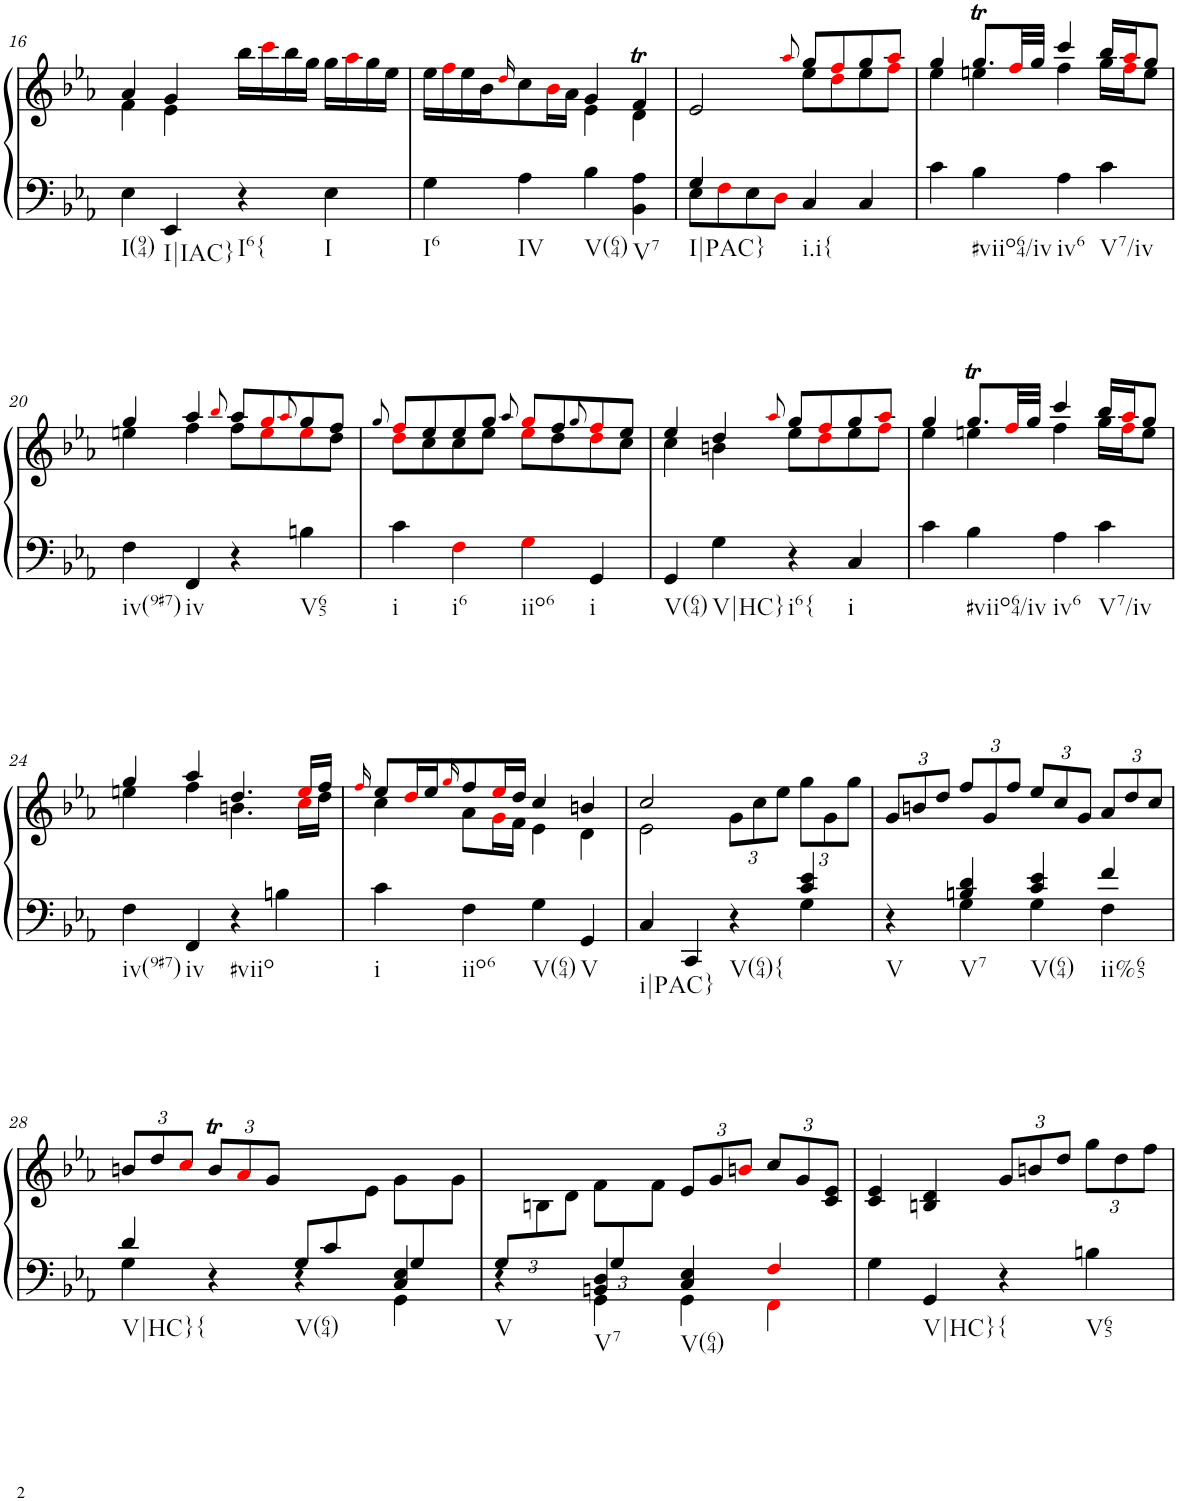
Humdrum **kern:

**kern	**kern
*part1	*part1
*staff2	*staff1
*I"Piano	*
*I'Pno.	*
!!LO:PB:g=z
*clefF4	*clefG2
*k[b-e-a-]	*k[b-e-a-]
*M2/2	*M2/2
*met(c|)	*met(c|)
=16	=16
*	*^
!LO:TX:b:t=I(94)	!	!
4E-\	4a-/	4f\
!LO:TX:b:t=I|IAC}	!	!
4EE-/	4g/	4e-\
!LO:TX:b:t=I6{	!	!
4r	16bb-\LL	2ryy
.	16ccci\	.
.	16bb-\	.
.	16gg\JJ	.
!LO:TX:b:t=I	!	!
4E-\	16gg\LL	.
.	16aa-i\	.
.	16gg\	.
.	16ee-\JJ	.
=17	=17	=17
!LO:TX:b:t=I6	!	!
4G\	16ee-\LL	2ryy
.	16ffi\	.
.	16ee-\	.
.	16b-\J	.
.	16qddi/	.
!LO:TX:b:t=IV	!	!
4A-\	8cc\	.
.	16b-i\L	.
.	16a-\JJ	.
!LO:TX:b:t=V(64)	!	!
4B-\	4g/	4e-\
!LO:TX:b:t=V7	!	!
4BB-\ 4A-\	4fT/	4d\
=18	=18	=18
*^	*	*
!LO:TX:b:t=I|PAC}	!	!	!
8E-\L	4G/	2e-/	2ryy
8Fi\	.	.	.
8E-\	2.ryy	.	.
8Di\J	.	.	.
.	.	8qaa-i/	.
!LO:TX:b:t=i.i{	!	!	!
4C/	.	8gg/L	8ee-\L
.	.	8ffi/	8ddi\
4C/	.	8gg/	8ee-\
.	.	8aa-i/J	8ffi\J
*v	*v	*	*
=19	=19	=19
4c\	4gg/	4ee-\
!LO:TX:b:t=#viio64/iv	!	!
4B-\	8.ggt/L	4een\
.	32ffi/LL	.
.	32gg/JJJ	.
!LO:TX:b:t=iv6	!	!
4A-\	4ccc/	4ff\
!LO:TX:b:t=V7/iv	!	!
4c\	16bb-/LL	16gg\LL
.	16aa-i/J	16ffi\J
.	8gg/J	8ee\J
!!LO:LB:g=z	!!
=20	=20	=20
!LO:TX:b:t=iv(9#7)	!	!
4F\	4gg/	4een\
!LO:TX:b:t=iv	!	!
4FF/	4aa-/	4ff\
.	8qbb-i/	.
4r	8aa-/L	8ff\L
.	8ggi/	8eei\
.	8qaa-i/	.
!LO:TX:b:t=V65	!	!
4Bn\	8gg/	8eei\
.	8ff/J	8dd\J
=21	=21	=21
.	8qgg/	.
!LO:TX:b:t=i	!	!
4c\	8ffi/L	8ddi\L
.	8ee-/	8cc\
!LO:TX:b:t=i6	!	!
4Fi\	8ee-/	8cc\
.	8gg/J	8ee-\J
.	8qaa-/	.
!LO:TX:b:t=iio6	!	!
4Gi\	8ggi/L	8ee-i\L
.	8ff/	8dd\
.	8qgg/	.
!LO:TX:b:t=i	!	!
4GG/	8ffi/	8ddi\
.	8ee-/J	8cc\J
=22	=22	=22
!LO:TX:b:t=V(64)	!	!
4GG/	4ee-/	4cc\
!LO:TX:b:t=V|HC}	!	!
4G\	4dd/	4bn\
.	8qaa-i/	.
!LO:TX:b:t=i6{	!	!
4r	8gg/L	8ee-\L
.	8ffi/	8ddi\
!LO:TX:b:t=i	!	!
4C/	8gg/	8ee-\
.	8aa-i/J	8ffi\J
=23	=23	=23
4c\	4gg/	4ee-\
!LO:TX:b:t=#viio64/iv	!	!
4B-\	8.ggt/L	4een\
.	32ffi/LL	.
.	32gg/JJJ	.
!LO:TX:b:t=iv6	!	!
4A-\	4ccc/	4ff\
!LO:TX:b:t=V7/iv	!	!
4c\	16bb-/LL	16gg\LL
.	16aa-i/J	16ffi\J
.	8gg/J	8ee\J
!!LO:LB:g=z	!!
=24	=24	=24
!LO:TX:b:t=iv(9#7)	!	!
4F\	4gg/	4een\
!LO:TX:b:t=iv	!	!
4FF/	4aa-/	4ff\
!LO:TX:b:t=#viio	!	!
4r	4.dd/	4.bn\
4Bn\	.	.
.	16eei/LL	16cci\LL
.	16ff/JJ	16dd\JJ
=25	=25	=25
.	16qffi/	.
!LO:TX:b:t=i	!	!
4c\	8ee-/L	4cc\
.	16ddi/L	.
.	16ee-/J	.
.	16qggi/	.
!LO:TX:b:t=iio6	!	!
4F\	8ff/	8a-\L
.	16ee-i/L	16gi\L
.	16dd/JJ	16f\JJ
!LO:TX:b:t=V(64)	!	!
4G\	4cc/	4e-\
!LO:TX:b:t=V	!	!
4GG/	4bn/	4d\
=26	=26	=26
*^	*	*
!LO:TX:b:t=i|PAC}	!	!	!
4C/	2.ryy	2cc/	2e-\
4CC/	.	.	.
*	*	*Xbrackettup	*
!LO:TX:b:t=V(64){	!	!	!
4r	.	12g\L	2ryy
.	.	12cc\	.
.	.	12ee-\J	.
4c/ 4e-/	4G\	12gg\L	.
.	.	12g\	.
.	.	12gg\J	.
*	*	*v	*v
=27	=27	=27
!LO:TX:b:t=V	!	!
4r	4ryy	12g/L
.	.	12bn/
.	.	12dd/J
!LO:TX:b:t=V7	!	!
4Bn/ 4d/	4G\	12ff/L
.	.	12g/
.	.	12ff/J
!LO:TX:b:t=V(64)	!	!
4c/ 4e-/	4G\	12ee-/L
.	.	12cc/
.	.	12g/J
!LO:TX:b:t=ii%65	!	!
4f/	4F\	12a-/L
.	.	12dd/
.	.	12cc/J
!!LO:LB:g=z
=28	=28	=28
*	*^	*
!LO:TX:b:t=V|HC}{	!	!	!
2ryy	4d/	4G\	12bn/L
.	.	.	12dd/
.	.	.	12cci/J
.	4r	2ryy	12bt/L
.	.	.	12a-i/
.	.	.	12g/J
*Xbrackettup	*	*	*
!LO:TX:b:t=V(64)	!	!	!
12G/L	4r	.	6ryy
12c/	.	.	.
6ryy	.	.	12e-\J
.	4C/ 4E-/	4GG\	12g\L
12G/	.	.	12ryy
12ryy	.	.	12g\J
=29	=29	=29	=29
!LO:TX:b:t=V	!	!	!
12G/L	4r	4ryy	12ryy
4ryy	.	.	12Bn\
.	.	.	12d\J
!	!LO:TX:b:t=V7	!	!
.	4BBn/ 4D/	4GG\	12f\L
12G/	.	.	12ryy
12%7ryy	.	.	12f\J
!	!LO:TX:b:t=V(64)	!	!
.	4C/ 4E-/	4GG\	12e-/L
.	.	.	12g/
.	.	.	12bni/J
.	4Fi/	4FFi\	12cc/L
.	.	.	12g/
.	.	.	12c/ 12e-/J
*v	*v	*v	*
=30	=30
4G\	4c/ 4e-/
!LO:TX:b:t=V|HC}	!
4GG/	4Bn/ 4d/
!LO:TX:b:t={	!
4r	12g/L
.	12bn/
.	12dd/J
!LO:TX:b:t=V65	!
4Bn\	12gg\L
.	12dd\
.	12ff\J
=	=
*-	*-
